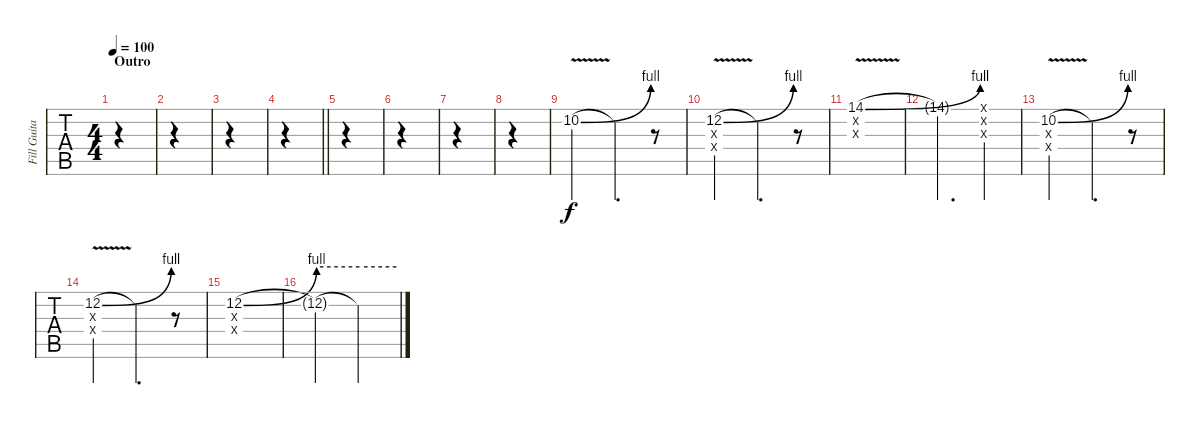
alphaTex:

\track ("Fill Guitar 3" "Fill Guita") {instrument distortionguitar}
\staff {tabs}
\tuning (E4 B3 G3 D3 A2 E2) {hide}
\ts (4 4)
\section ("" "Outro")
\tempo 100
\clef g2
\ks b
|
|
|
\barLineRight lightlight
|
|
|
|
|
10.2{be (bend 0 0 60 4) v}.2 10.2{t}.4{d} r.8 |
(12.2{be (bend 0 0 60 4) v} 0.3{x} 0.4{x}).2 12.2{t}.4{d} r.8 |
(14.1{be (bend 0 0 60 4) v} 0.2{x} 0.3{x}).1 |
14.1{t}.2{d} (0.1{x} 0.2{x} 0.3{x}).4 |
(10.2{be (bend 0 0 60 4) v} 0.3{x} 0.4{x}).2 10.2{t}.4{d} r.8 |
(12.2{be (bend 0 0 60 4) v} 0.3{x} 0.4{x}).2 12.2{t}.4{d} r.8 |
(12.2{be (bend 0 0 60 4)} 0.3{x} 0.4{x}).1 |
12.2{be (hold 0 4 60 4) t}.2 12.2{be (hold 0 4 60 4) t}.2
